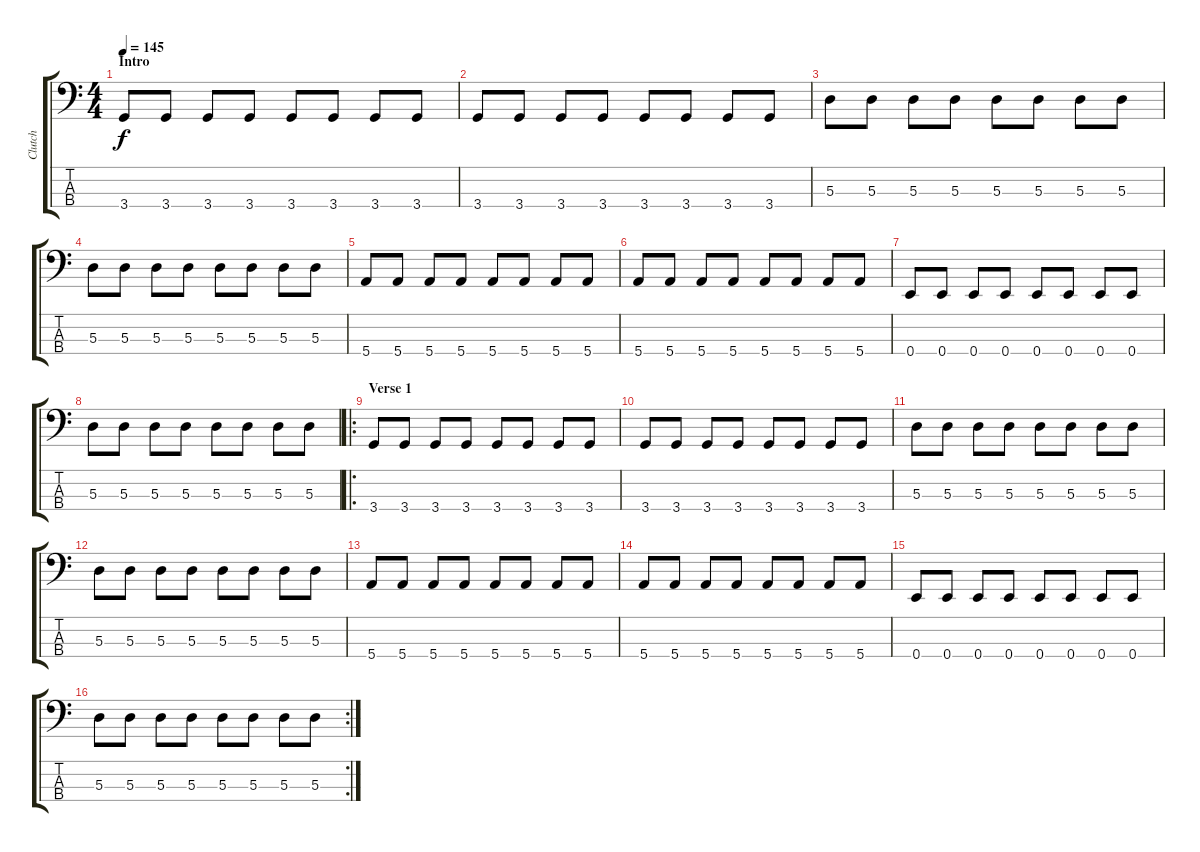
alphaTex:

\track ("Clutch" "Clutch") {instrument electricbasspick}
\staff {score tabs}
\tuning (G2 D2 A1 E1) {hide}
\ts (4 4)
\section ("" "Intro")
\tempo 145
\clef f4
\ks c
3.4.8{dy f instrument electricbasspick} 3.4.8 3.4.8 3.4.8 3.4.8 3.4.8 3.4.8 3.4.8 |
3.4.8 3.4.8 3.4.8 3.4.8 3.4.8 3.4.8 3.4.8 3.4.8 |
5.3.8 5.3.8 5.3.8 5.3.8 5.3.8 5.3.8 5.3.8 5.3.8 |
5.3.8 5.3.8 5.3.8 5.3.8 5.3.8 5.3.8 5.3.8 5.3.8 |
5.4.8 5.4.8 5.4.8 5.4.8 5.4.8 5.4.8 5.4.8 5.4.8 |
5.4.8 5.4.8 5.4.8 5.4.8 5.4.8 5.4.8 5.4.8 5.4.8 |
0.4.8 0.4.8 0.4.8 0.4.8 0.4.8 0.4.8 0.4.8 0.4.8 |
\section ("" "")
5.3.8 5.3.8 5.3.8 5.3.8 5.3.8 5.3.8 5.3.8 5.3.8 |
\ro
\section ("" "Verse 1")
3.4.8 3.4.8 3.4.8 3.4.8 3.4.8 3.4.8 3.4.8 3.4.8 |
3.4.8 3.4.8 3.4.8 3.4.8 3.4.8 3.4.8 3.4.8 3.4.8 |
5.3.8 5.3.8 5.3.8 5.3.8 5.3.8 5.3.8 5.3.8 5.3.8 |
5.3.8 5.3.8 5.3.8 5.3.8 5.3.8 5.3.8 5.3.8 5.3.8 |
5.4.8 5.4.8 5.4.8 5.4.8 5.4.8 5.4.8 5.4.8 5.4.8 |
5.4.8 5.4.8 5.4.8 5.4.8 5.4.8 5.4.8 5.4.8 5.4.8 |
0.4.8 0.4.8 0.4.8 0.4.8 0.4.8 0.4.8 0.4.8 0.4.8 |
\rc 2
5.3.8 5.3.8 5.3.8 5.3.8 5.3.8 5.3.8 5.3.8 5.3.8
